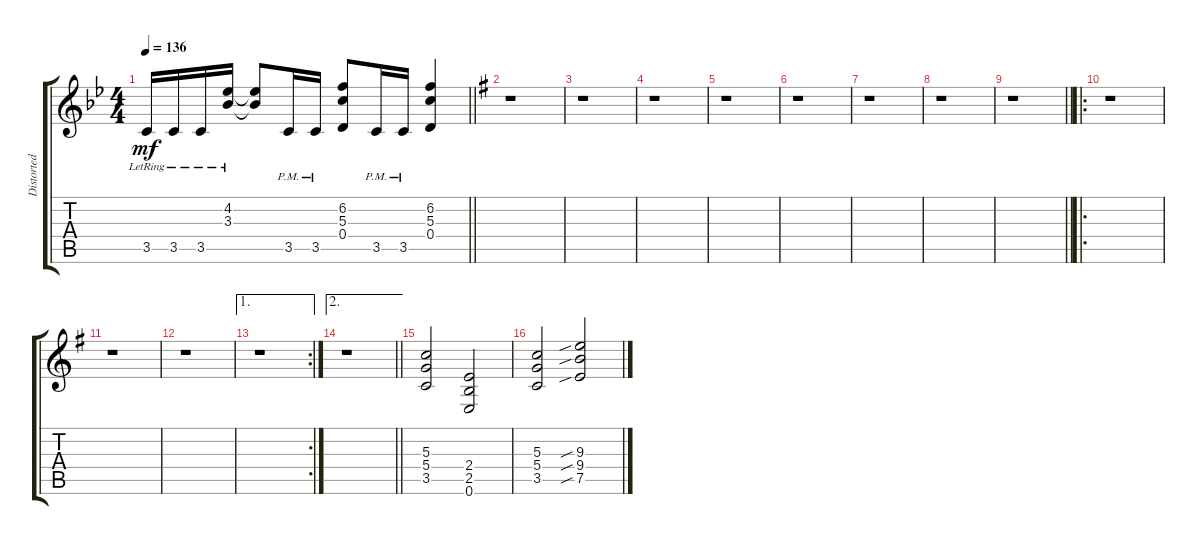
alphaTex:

\track ("Distorted [Centre]" "Distorted ") {instrument overdrivenguitar}
\staff {score tabs}
\tuning (E4 B3 G3 D3 A2 E2) {hide}
\ts (4 4)
\tempo 136
\clef g2
\barLineRight lightlight
\ks bb
3.5{lr}.16{dy mf} 3.5{lr}.16 3.5{lr}.16 (4.2{lr} 3.3{lr}).16 (4.2{t} 3.3{t}).8 3.5{pm}.16 3.5{pm}.16 (6.2 5.3 0.4).8 3.5{pm}.16 3.5{pm}.16 (6.2 5.3 0.4).4 |
\ks g
r.1 |
r.1 |
r.1 |
r.1 |
r.1 |
r.1 |
r.1 |
\barLineRight lightlight
r.1 |
\ro
r.1 |
r.1 |
r.1 |
\ae 1
\rc 2
r.1 |
\ae 2
\barLineRight lightlight
r.1 |
(5.3 5.4 3.5).2 (2.4 2.5 0.6).2 |
(5.3 5.4 3.5).2 (9.3{sib} 9.4{sib} 7.5{sib}).2
